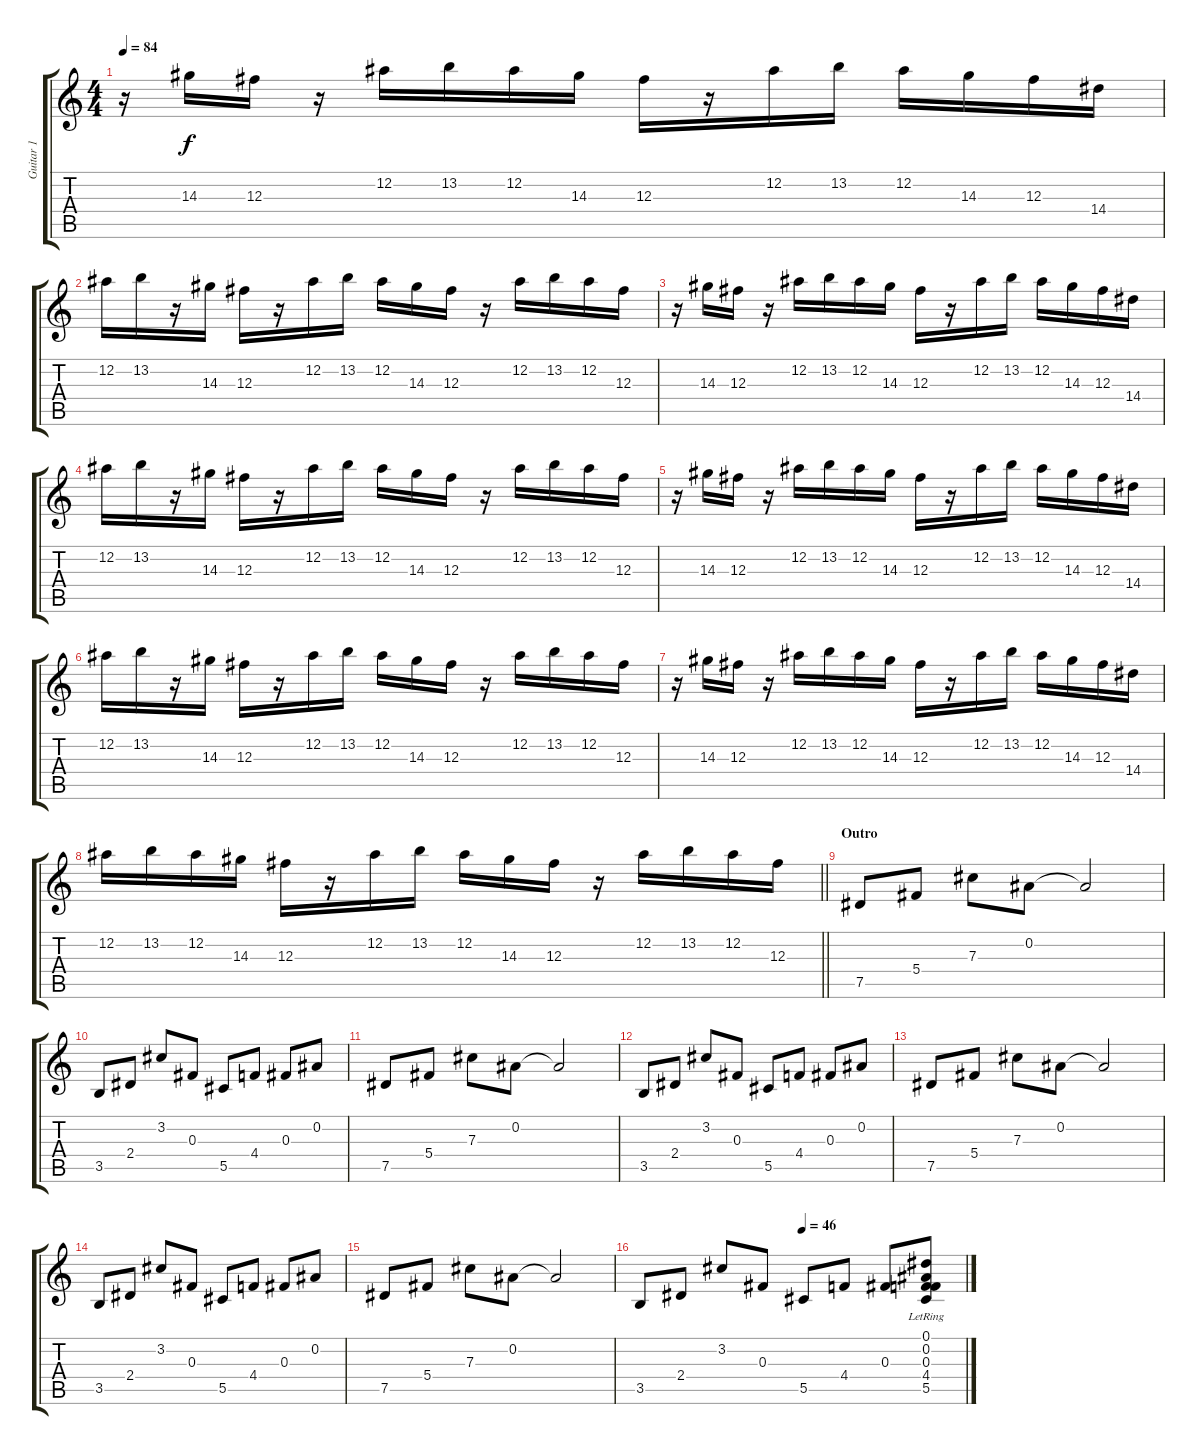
\track ("Guitar 1" "Guitar 1") {instrument electricguitarclean}
\staff {score tabs}
\tuning (Eb4 Bb3 Gb3 Db3 Ab2 Eb2) {hide}
\ts (4 4)
\tempo 84
\clef g2
\ks c
r.16{dy f} 14.3.16 12.3.16 r.16 12.2.16 13.2.16 12.2.16 14.3.16 12.3.16 r.16 12.2.16 13.2.16 12.2.16 14.3.16 12.3.16 14.4.16 |
12.2.16 13.2.16 r.16 14.3.16 12.3.16 r.16 12.2.16 13.2.16 12.2.16 14.3.16 12.3.16 r.16 12.2.16 13.2.16 12.2.16 12.3.16 |
r.16 14.3.16 12.3.16 r.16 12.2.16 13.2.16 12.2.16 14.3.16 12.3.16 r.16 12.2.16 13.2.16 12.2.16 14.3.16 12.3.16 14.4.16 |
12.2.16 13.2.16 r.16 14.3.16 12.3.16 r.16 12.2.16 13.2.16 12.2.16 14.3.16 12.3.16 r.16 12.2.16 13.2.16 12.2.16 12.3.16 |
r.16 14.3.16 12.3.16 r.16 12.2.16 13.2.16 12.2.16 14.3.16 12.3.16 r.16 12.2.16 13.2.16 12.2.16 14.3.16 12.3.16 14.4.16 |
12.2.16 13.2.16 r.16 14.3.16 12.3.16 r.16 12.2.16 13.2.16 12.2.16 14.3.16 12.3.16 r.16 12.2.16 13.2.16 12.2.16 12.3.16 |
r.16 14.3.16 12.3.16 r.16 12.2.16 13.2.16 12.2.16 14.3.16 12.3.16 r.16 12.2.16 13.2.16 12.2.16 14.3.16 12.3.16 14.4.16 |
\barLineRight lightlight
12.2.16 13.2.16 12.2.16 14.3.16 12.3.16 r.16 12.2.16 13.2.16 12.2.16 14.3.16 12.3.16 r.16 12.2.16 13.2.16 12.2.16 12.3.16 |
\section ("" "Outro")
7.5.8{instrument electricguitarclean} 5.4.8 7.3.8 0.2.8 0.2{t}.2 |
3.5.8 2.4.8 3.2.8 0.3.8 5.5.8 4.4.8 0.3.8 0.2.8 |
7.5.8 5.4.8 7.3.8 0.2.8 0.2{t}.2 |
3.5.8 2.4.8 3.2.8 0.3.8 5.5.8 4.4.8 0.3.8 0.2.8 |
7.5.8 5.4.8 7.3.8 0.2.8 0.2{t}.2 |
3.5.8 2.4.8 3.2.8 0.3.8 5.5.8 4.4.8 0.3.8 0.2.8 |
7.5.8 5.4.8 7.3.8 0.2.8 0.2{t}.2 |
\tempo (46 0.5)
3.5.8 2.4.8 3.2.8 0.3.8 5.5.8 4.4.8 0.3.8 (0.1 0.2{lr} 0.3 4.4 5.5).8
